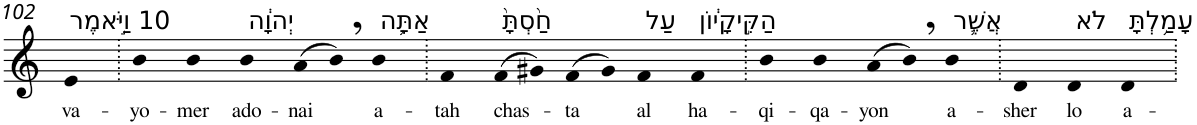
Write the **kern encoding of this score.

**kern	**text
*part1	*part1
*staff1	*staff1
*I"Piano	*
*I'Pno	*
!!LO:PB:g=z
*clefG2	*
*k[]	*
=102	=102
!LO:TX:a:t=10 וַיֹּ֣אמֶר	!
!	!LO:LY:b
4e	va-
=103.	=103.
!	!LO:LY:b
4b	-yo-
!	!LO:LY:b
4b	-mer
!LO:TX:a:t=יְהוָ֔ה	!
!	!LO:LY:b
4b	ado-
!	!LO:LY:b
(>8a	-nai
8b,)	.
!LO:TX:a:t=אַתָּ֥ה	!
!	!LO:LY:b
4b	a-
=104.	=104.
!	!LO:LY:b
4f	-tah
!LO:TX:a:t=חַ֙סְתָּ֙	!
!	!LO:LY:b
(>8f	chas-
8g#X)	.
!	!LO:LY:b
(>8f	-ta
8g#)	.
!LO:TX:a:t=עַל	!
!	!LO:LY:b
4f	al
!LO:TX:a:t=הַקִּ֣יקָי֔וֹן	!
!	!LO:LY:b
4f	ha-
=105.	=105.
!	!LO:LY:b
4b	-qi-
!	!LO:LY:b
4b	-qa-
!	!LO:LY:b
(>8a	-yon
8b,)	.
!LO:TX:a:t=אֲשֶׁ֛ר	!
!	!LO:LY:b
4b	a-
=106.	=106.
!	!LO:LY:b
4d	-sher
!LO:TX:a:t=לֹא	!
!	!LO:LY:b
4d	lo
!LO:TX:a:t=עָמַ֥לְתָּ	!
!	!LO:LY:b
4d	a-
=.	=.
*-	*-
